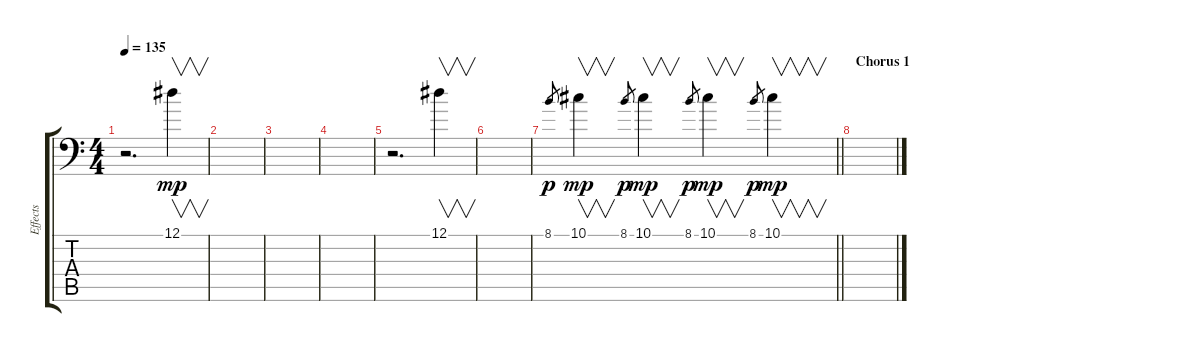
\track ("Effects" "Effects") {instrument lead1square}
\staff {score tabs}
\tuning (Eb4 Bb3 Gb3 Db3 Ab2 Eb1) {hide}
\ts (4 4)
\tempo 135
\clef f4
\ks c
r.2{d dy mp} 12.1.4{v} |
|
|
|
r.2{d} 12.1.4{v} |
|
\barLineRight lightlight
8.1.8{gr dy p} 10.1.4{v dy mp} 8.1.8{gr dy p} 10.1.4{v dy mp} 8.1.8{gr dy p} 10.1.4{v dy mp} 8.1.8{gr dy p} 10.1.4{v dy mp} |
\section ("" "Chorus 1")
